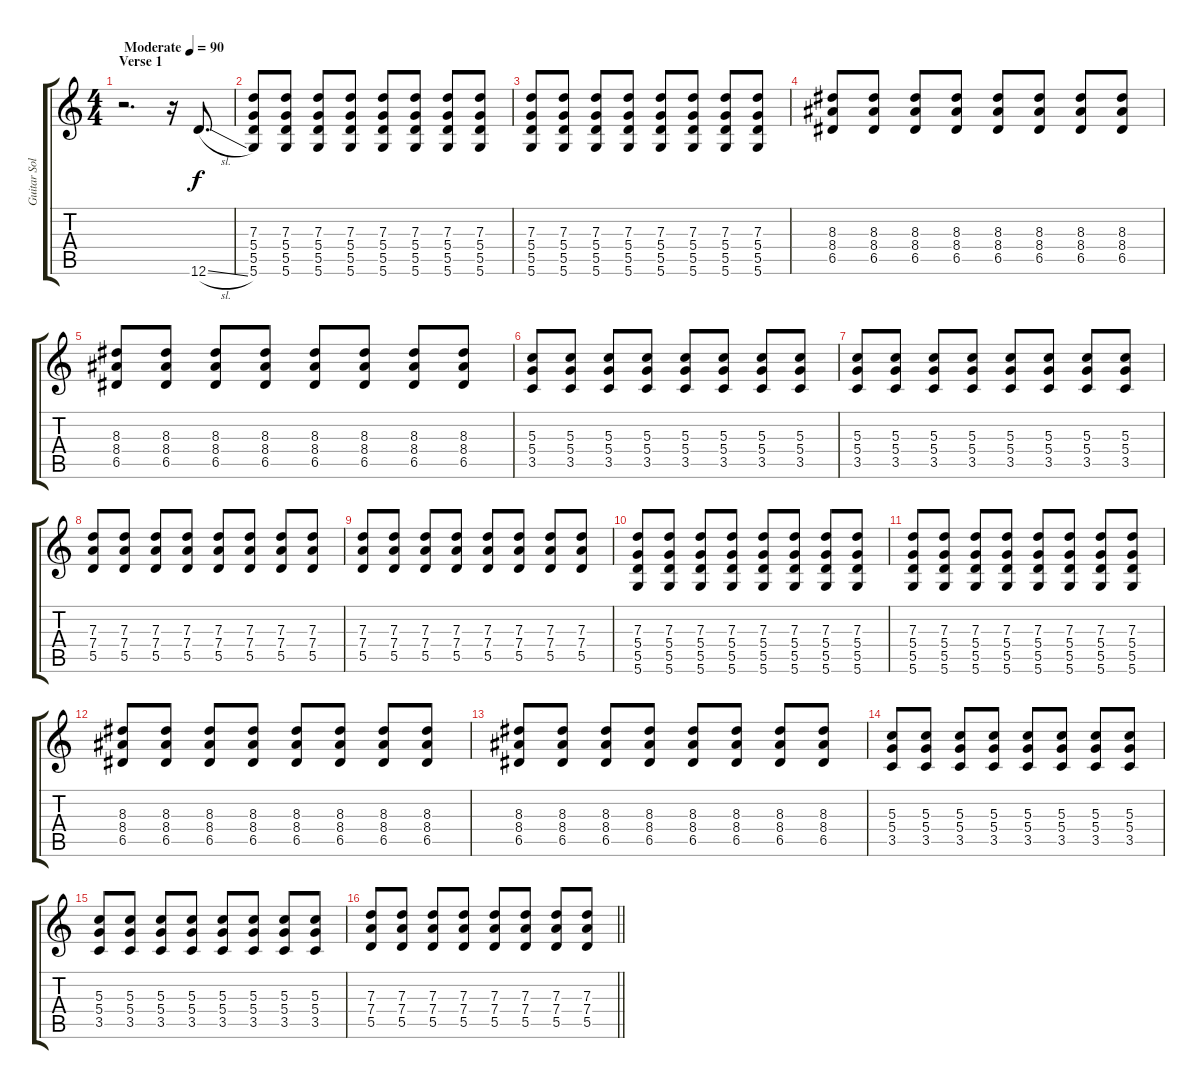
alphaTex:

\track ("Guitar Solo" "Guitar Sol") {instrument distortionguitar}
\staff {score tabs}
\tuning (E4 B3 G3 D3 A2 D2) {hide}
\ts (4 4)
\section ("" "Verse 1")
\tempo (90 "Moderate")
\clef g2
\ks c
r.2{d dy f instrument distortionguitar} r.16 12.6{sl}.8{d} |
(7.3 5.4 5.5 5.6).8 (7.3 5.4 5.5 5.6).8 (7.3 5.4 5.5 5.6).8 (7.3 5.4 5.5 5.6).8 (7.3 5.4 5.5 5.6).8 (7.3 5.4 5.5 5.6).8 (7.3 5.4 5.5 5.6).8 (7.3 5.4 5.5 5.6).8 |
(7.3 5.4 5.5 5.6).8 (7.3 5.4 5.5 5.6).8 (7.3 5.4 5.5 5.6).8 (7.3 5.4 5.5 5.6).8 (7.3 5.4 5.5 5.6).8 (7.3 5.4 5.5 5.6).8 (7.3 5.4 5.5 5.6).8 (7.3 5.4 5.5 5.6).8 |
(8.3 8.4 6.5).8 (8.3 8.4 6.5).8 (8.3 8.4 6.5).8 (8.3 8.4 6.5).8 (8.3 8.4 6.5).8 (8.3 8.4 6.5).8 (8.3 8.4 6.5).8 (8.3 8.4 6.5).8 |
(8.3 8.4 6.5).8 (8.3 8.4 6.5).8 (8.3 8.4 6.5).8 (8.3 8.4 6.5).8 (8.3 8.4 6.5).8 (8.3 8.4 6.5).8 (8.3 8.4 6.5).8 (8.3 8.4 6.5).8 |
(5.3 5.4 3.5).8 (5.3 5.4 3.5).8 (5.3 5.4 3.5).8 (5.3 5.4 3.5).8 (5.3 5.4 3.5).8 (5.3 5.4 3.5).8 (5.3 5.4 3.5).8 (5.3 5.4 3.5).8 |
(5.3 5.4 3.5).8 (5.3 5.4 3.5).8 (5.3 5.4 3.5).8 (5.3 5.4 3.5).8 (5.3 5.4 3.5).8 (5.3 5.4 3.5).8 (5.3 5.4 3.5).8 (5.3 5.4 3.5).8 |
(7.3 7.4 5.5).8 (7.3 7.4 5.5).8 (7.3 7.4 5.5).8 (7.3 7.4 5.5).8 (7.3 7.4 5.5).8 (7.3 7.4 5.5).8 (7.3 7.4 5.5).8 (7.3 7.4 5.5).8 |
(7.3 7.4 5.5).8 (7.3 7.4 5.5).8 (7.3 7.4 5.5).8 (7.3 7.4 5.5).8 (7.3 7.4 5.5).8 (7.3 7.4 5.5).8 (7.3 7.4 5.5).8 (7.3 7.4 5.5).8 |
(7.3 5.4 5.5 5.6).8 (7.3 5.4 5.5 5.6).8 (7.3 5.4 5.5 5.6).8 (7.3 5.4 5.5 5.6).8 (7.3 5.4 5.5 5.6).8 (7.3 5.4 5.5 5.6).8 (7.3 5.4 5.5 5.6).8 (7.3 5.4 5.5 5.6).8 |
(7.3 5.4 5.5 5.6).8 (7.3 5.4 5.5 5.6).8 (7.3 5.4 5.5 5.6).8 (7.3 5.4 5.5 5.6).8 (7.3 5.4 5.5 5.6).8 (7.3 5.4 5.5 5.6).8 (7.3 5.4 5.5 5.6).8 (7.3 5.4 5.5 5.6).8 |
(8.3 8.4 6.5).8 (8.3 8.4 6.5).8 (8.3 8.4 6.5).8 (8.3 8.4 6.5).8 (8.3 8.4 6.5).8 (8.3 8.4 6.5).8 (8.3 8.4 6.5).8 (8.3 8.4 6.5).8 |
(8.3 8.4 6.5).8 (8.3 8.4 6.5).8 (8.3 8.4 6.5).8 (8.3 8.4 6.5).8 (8.3 8.4 6.5).8 (8.3 8.4 6.5).8 (8.3 8.4 6.5).8 (8.3 8.4 6.5).8 |
(5.3 5.4 3.5).8 (5.3 5.4 3.5).8 (5.3 5.4 3.5).8 (5.3 5.4 3.5).8 (5.3 5.4 3.5).8 (5.3 5.4 3.5).8 (5.3 5.4 3.5).8 (5.3 5.4 3.5).8 |
(5.3 5.4 3.5).8 (5.3 5.4 3.5).8 (5.3 5.4 3.5).8 (5.3 5.4 3.5).8 (5.3 5.4 3.5).8 (5.3 5.4 3.5).8 (5.3 5.4 3.5).8 (5.3 5.4 3.5).8 |
\barLineRight lightlight
(7.3 7.4 5.5).8 (7.3 7.4 5.5).8 (7.3 7.4 5.5).8 (7.3 7.4 5.5).8 (7.3 7.4 5.5).8 (7.3 7.4 5.5).8 (7.3 7.4 5.5).8 (7.3 7.4 5.5).8{volume 16}
